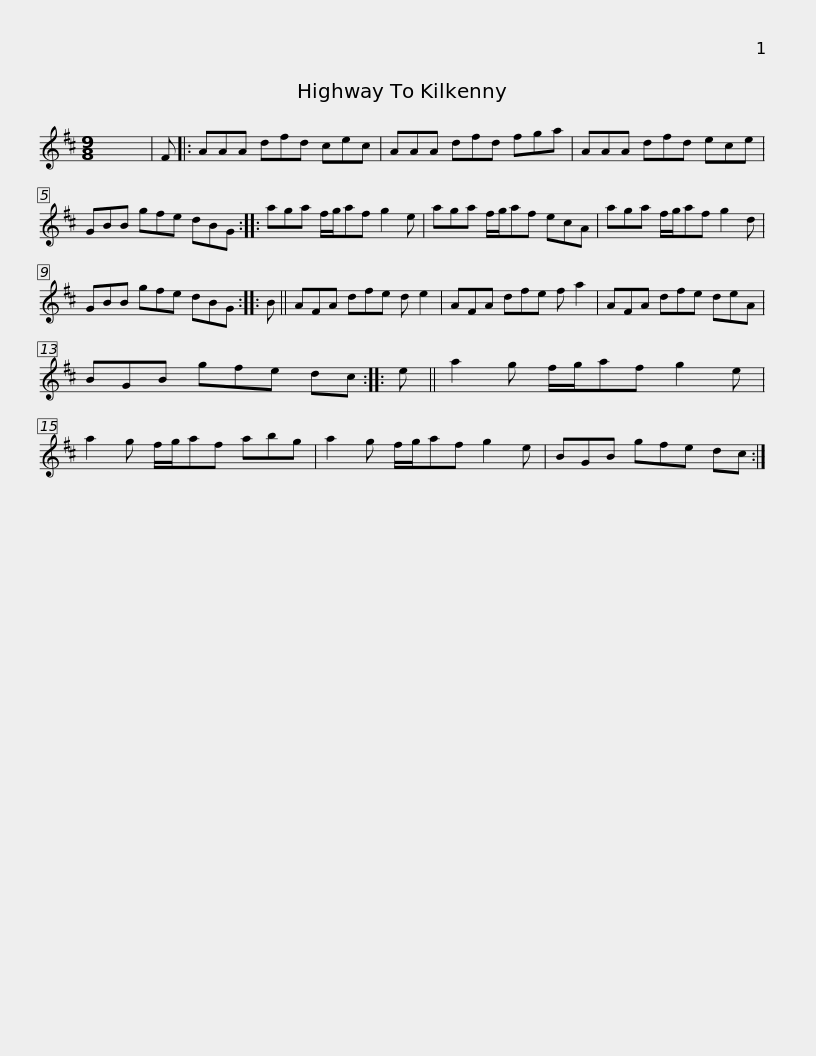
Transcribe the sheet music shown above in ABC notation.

X:1
L:1/8
M:9/8
I:linebreak $
K:D
V:1 treble
V:1
 x9 | F |: AAA dfd cec | AAA dfd fga | AAA dfd ece | %5
 GBB gfe dBG ::$ aga f/g/af g2 e | aga f/g/af ecA | aga f/g/af g2 d | GBB gfe dBG :: %10
 B ||$ AFA dfe d e2 | AFA dfe f a2 | AFA dfe deA | BGB gfe dc :: %15
 e || a2 g f/g/af g2 e |$ a2 g f/g/af abg | a2 g f/g/af g2 e | BGB gfe dc :| %20
